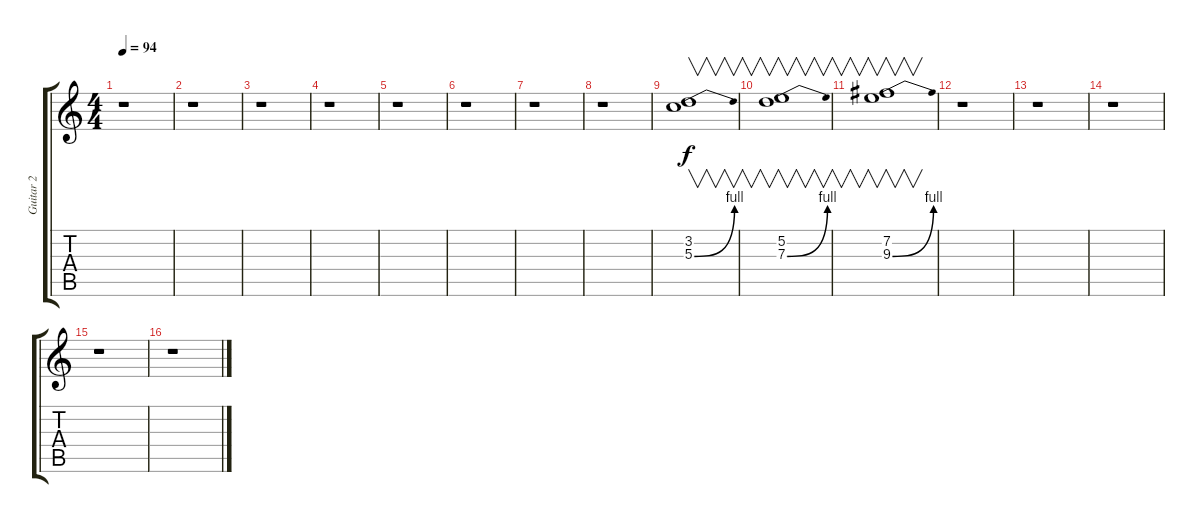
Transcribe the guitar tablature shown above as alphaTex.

\track ("Guitar 2" "Guitar 2") {instrument overdrivenguitar}
\staff {score tabs}
\tuning (E4 B3 G3 D3 A2 E2) {hide}
\ts (4 4)
\tempo 94
\clef g2
\ks c
r.1{dy f} |
r.1 |
r.1 |
r.1 |
r.1 |
r.1 |
r.1 |
r.1 |
(3.2 5.3{be (bend 0 0 60 4)}).1{v} |
(5.2 7.3{be (bend 0 0 60 4)}).1{v} |
(7.2 9.3{be (bend 0 0 60 4)}).1{v} |
r.1 |
r.1 |
r.1 |
r.1 |
r.1
